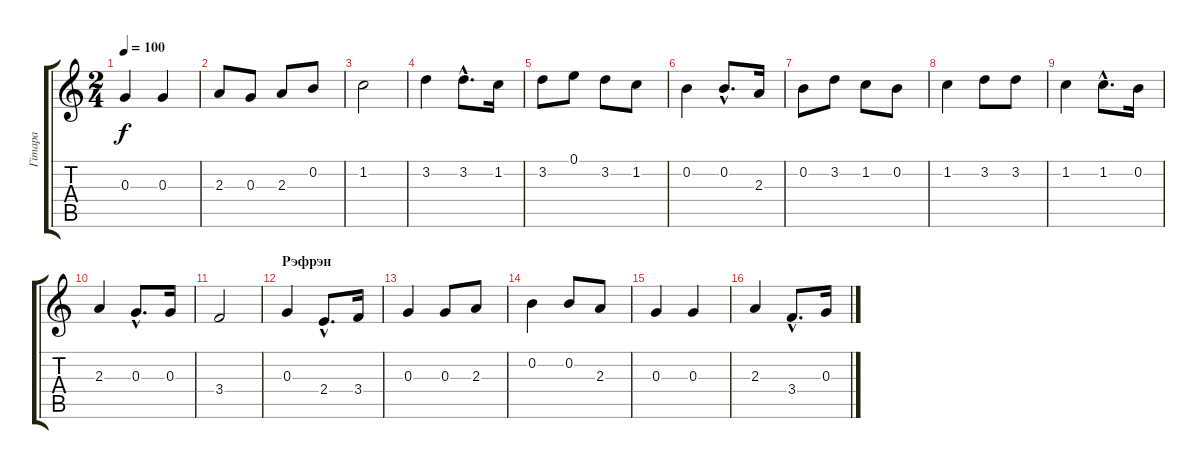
\track ("Гiтара" "Гiтара") {instrument distortionguitar}
\staff {score tabs}
\tuning (E4 B3 G3 D3 A2 E2) {hide}
\ts (2 4)
\tempo 100
\clef g2
\ks c
0.3.4{dy f} 0.3.4 |
2.3.8 0.3.8 2.3.8 0.2.8 |
1.2.2 |
3.2.4 3.2{hac}.8{d} 1.2.16 |
3.2.8 0.1.8 3.2.8 1.2.8 |
0.2.4 0.2{hac}.8{d} 2.3.16 |
0.2.8 3.2.8 1.2.8 0.2.8 |
1.2.4 3.2.8 3.2.8 |
1.2.4 1.2{hac}.8{d} 0.2.16 |
2.3.4 0.3{hac}.8{d} 0.3.16 |
3.4.2 |
\section ("" "Рэфрэн")
0.3.4 2.4{hac}.8{d} 3.4.16 |
0.3.4 0.3.8 2.3.8 |
0.2.4 0.2.8 2.3.8 |
0.3.4 0.3.4 |
2.3.4 3.4{hac}.8{d} 0.3.16
